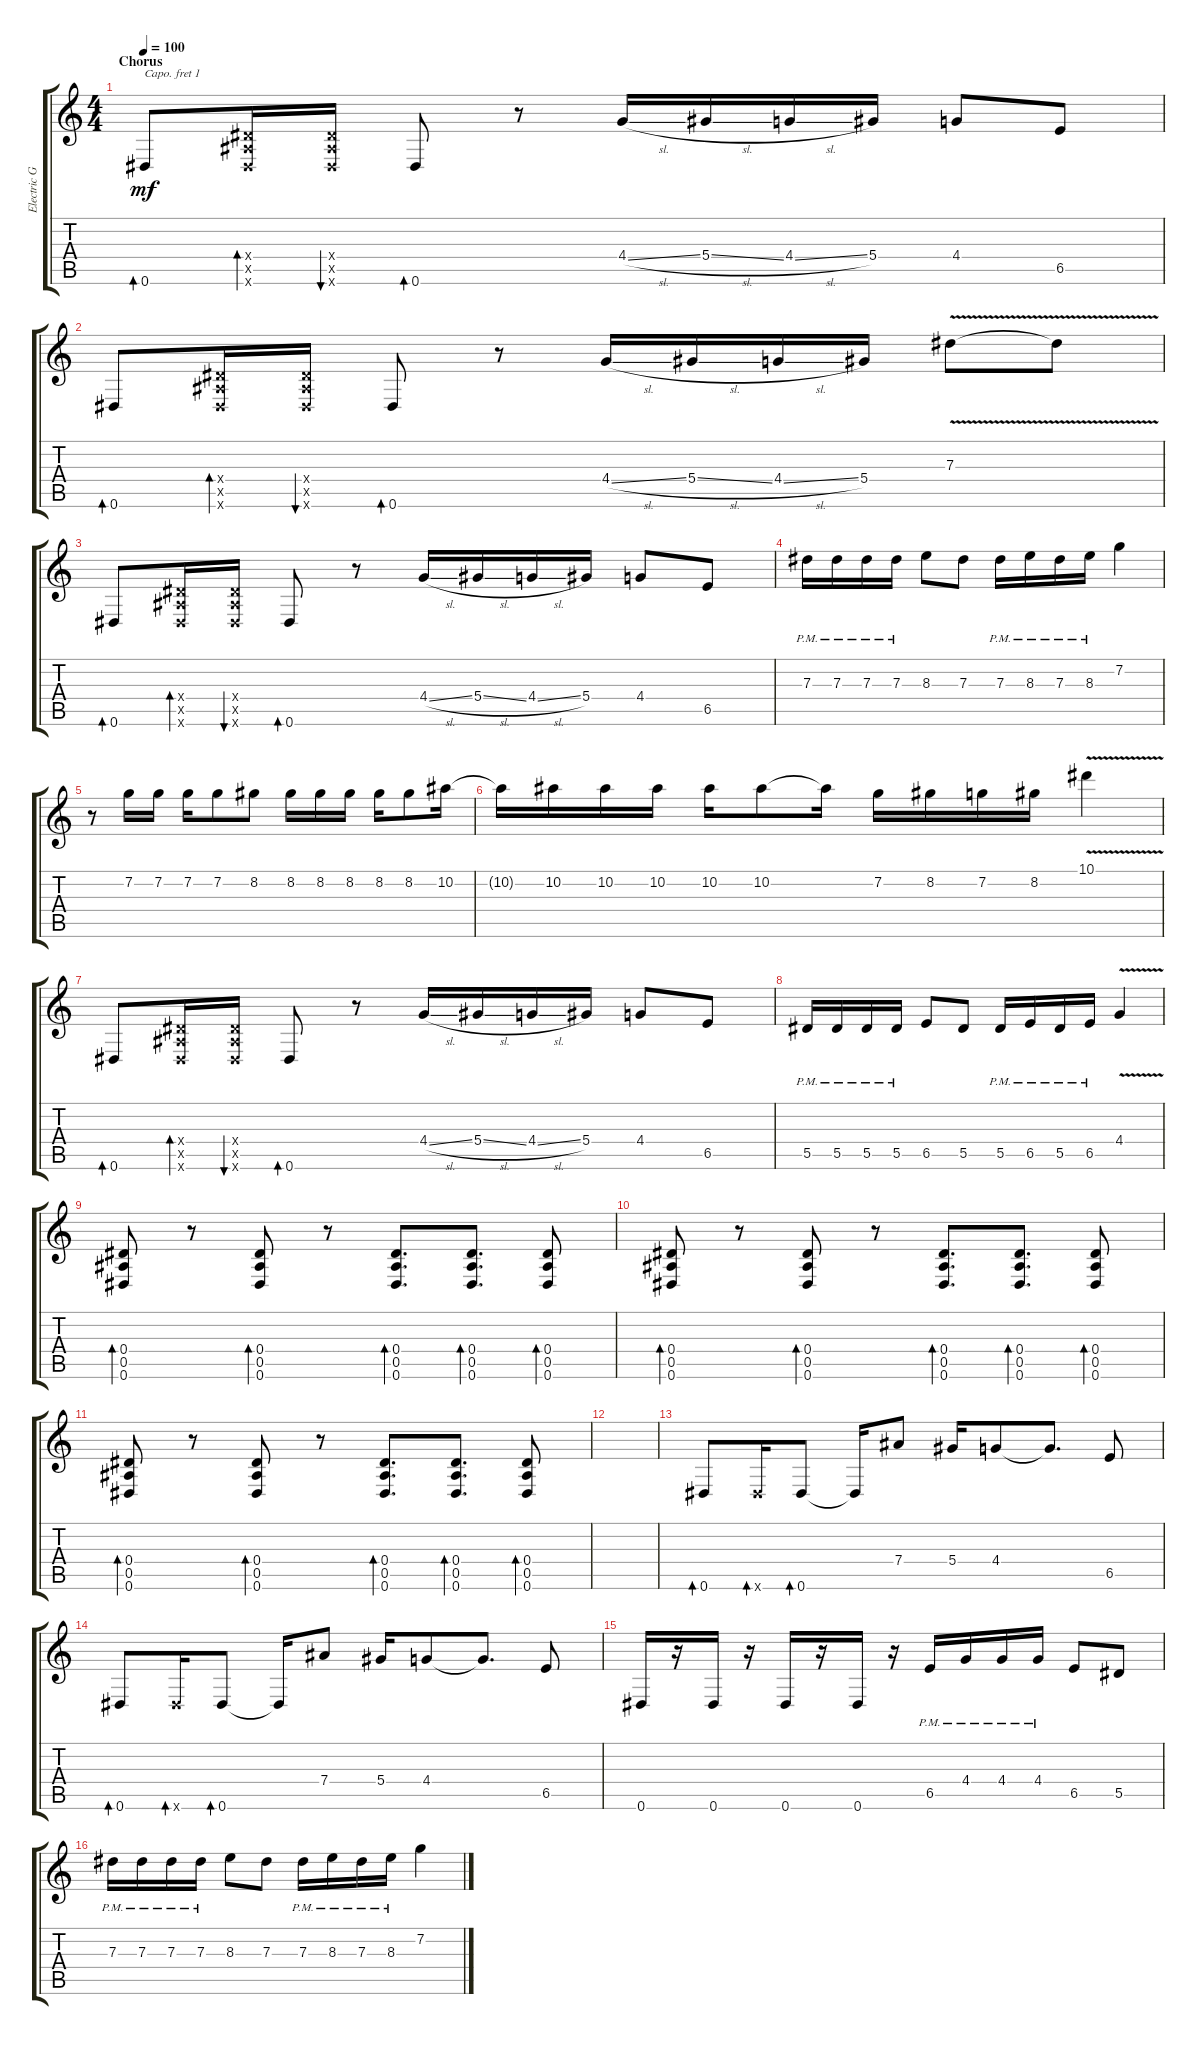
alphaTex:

\track ("Electric Guitar" "Electric G") {instrument overdrivenguitar}
\staff {score tabs}
\capo 1
\tuning (E4 B3 G3 D3 A2 D2) {hide}
\ts (4 4)
\section ("" "Chorus")
\tempo 100
\clef g2
\ks c
0.6.8{bd 30 dy mf} (0.4{x} 0.5{x} 0.6{x}).16{bd 30} (0.4{x} 0.5{x} 0.6{x}).16{bu 30} 0.6.8{bd 30} r.8 4.4{sl}.16 5.4{sl}.16 4.4{sl}.16 5.4.16 4.4.8 6.5.8 |
0.6.8{bd 30} (0.4{x} 0.5{x} 0.6{x}).16{bd 30} (0.4{x} 0.5{x} 0.6{x}).16{bu 30} 0.6.8{bd 30} r.8 4.4{sl}.16 5.4{sl}.16 4.4{sl}.16 5.4.16 7.3{v}.8 7.3{t}.8 |
0.6.8{bd 30} (0.4{x} 0.5{x} 0.6{x}).16{bd 30} (0.4{x} 0.5{x} 0.6{x}).16{bu 30} 0.6.8{bd 30} r.8 4.4{sl}.16 5.4{sl}.16 4.4{sl}.16 5.4.16 4.4.8 6.5.8 |
7.3{pm}.16 7.3{pm}.16 7.3{pm}.16 7.3{pm}.16 8.3.8 7.3.8 7.3{pm}.16 8.3{pm}.16 7.3{pm}.16 8.3{pm}.16 7.2.4 |
r.8 7.2.16 7.2.16 7.2.16 7.2.8 8.2.8 8.2.16 8.2.16 8.2.16 8.2.16 8.2.8 10.2.16 |
10.2{t}.16 10.2.16 10.2.16 10.2.16 10.2.16 10.2.8 10.2{t}.16 7.2.16 8.2.16 7.2.16 8.2.16 10.1{v}.4 |
0.6.8{bd 30} (0.4{x} 0.5{x} 0.6{x}).16{bd 30} (0.4{x} 0.5{x} 0.6{x}).16{bu 30} 0.6.8{bd 30} r.8 4.4{sl}.16 5.4{sl}.16 4.4{sl}.16 5.4.16 4.4.8 6.5.8 |
5.5{pm}.16 5.5{pm}.16 5.5{pm}.16 5.5{pm}.16 6.5.8 5.5.8 5.5{pm}.16 6.5{pm}.16 5.5{pm}.16 6.5{pm}.16 4.4{v}.4 |
(0.4 0.5 0.6).8{bd 30} r.8 (0.4 0.5 0.6).8{bd 30} r.8 (0.4 0.5 0.6).8{d bd 30} (0.4 0.5 0.6).8{d bd 30} (0.4 0.5 0.6).8{bd 30} |
(0.4 0.5 0.6).8{bd 30} r.8 (0.4 0.5 0.6).8{bd 30} r.8 (0.4 0.5 0.6).8{d bd 30} (0.4 0.5 0.6).8{d bd 30} (0.4 0.5 0.6).8{bd 30} |
(0.4 0.5 0.6).8{bd 30} r.8 (0.4 0.5 0.6).8{bd 30} r.8 (0.4 0.5 0.6).8{d bd 30} (0.4 0.5 0.6).8{d bd 30} (0.4 0.5 0.6).8{bd 30} |
|
0.6.8{bd 30} 0.6{x}.16{bd 30} 0.6.8{bd 30} 0.6{t}.16 7.4.8 5.4.16 4.4.8 4.4{t}.8{d} 6.5.8 |
0.6.8{bd 30} 0.6{x}.16{bd 30} 0.6.8{bd 30} 0.6{t}.16 7.4.8 5.4.16 4.4.8 4.4{t}.8{d} 6.5.8 |
0.6.16 r.16 0.6.16 r.16 0.6.16 r.16 0.6.16 r.16 6.5{pm}.16 4.4{pm}.16 4.4{pm}.16 4.4{pm}.16 6.5.8 5.5.8 |
7.3{pm}.16 7.3{pm}.16 7.3{pm}.16 7.3{pm}.16 8.3.8 7.3.8 7.3{pm}.16 8.3{pm}.16 7.3{pm}.16 8.3{pm}.16 7.2.4
